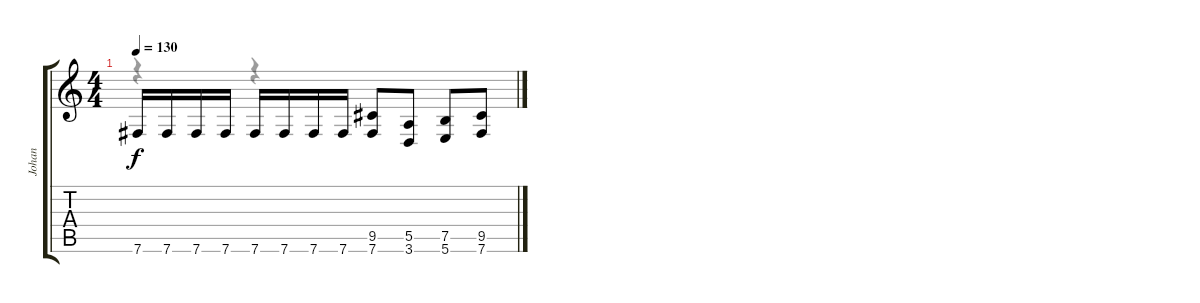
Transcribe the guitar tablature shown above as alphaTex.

\track ("Johan" "Johan") {instrument distortionguitar}
\staff {score tabs}
\tuning (B3 Gb3 D3 A2 E2 B1) {hide}
\voice
\ts (4 4)
\tempo 130
\clef g2
\ks c
7.6.16{dy f} 7.6.16 7.6.16 7.6.16 7.6.16 7.6.16 7.6.16 7.6.16 (9.5 7.6).8 (5.5 3.6).8 (7.5 5.6).8 (9.5 7.6).8
\voice
\clef g2
\ottava regular
\simile none
\ks c
r.4{dy f} r.4
